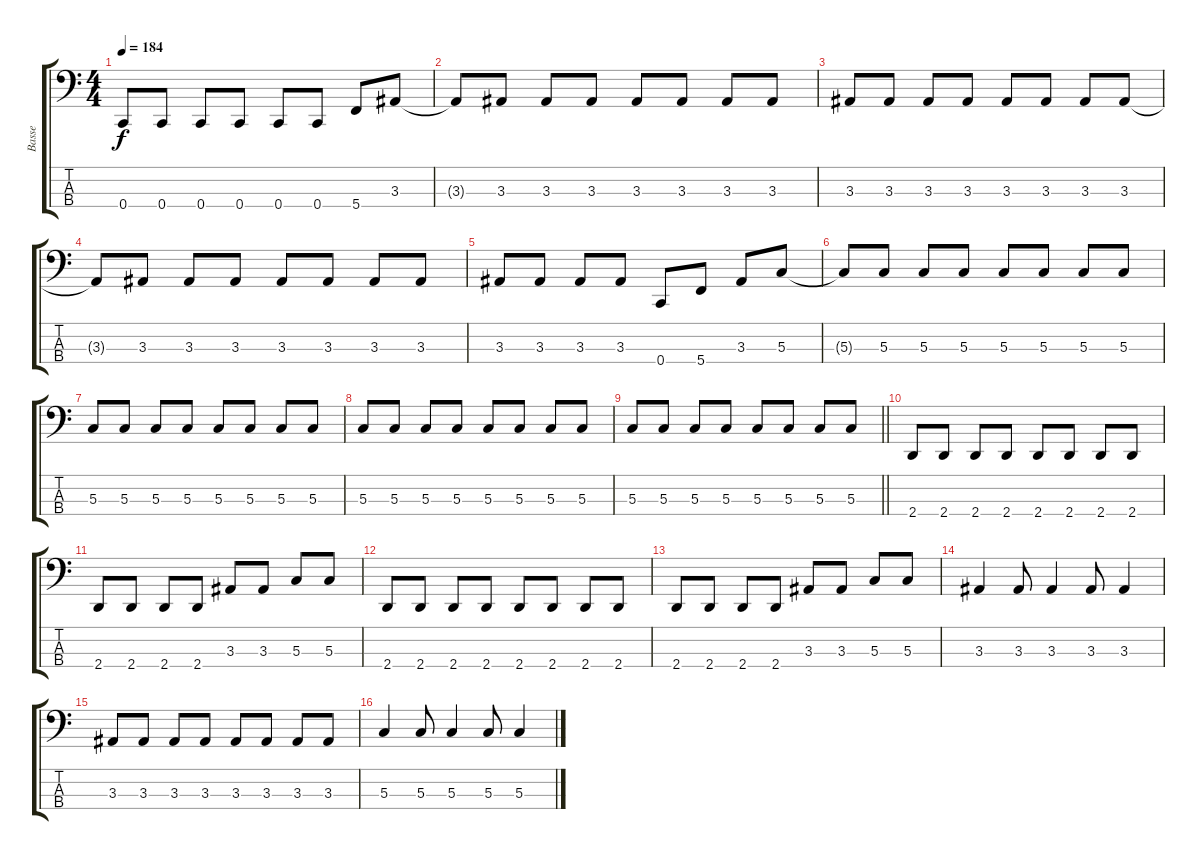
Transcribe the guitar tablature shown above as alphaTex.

\track ("Basse" "Basse") {instrument electricbassfinger}
\staff {score tabs}
\tuning (F2 C2 G1 C1) {hide}
\ts (4 4)
\tempo 184
\clef f4
\ks c
0.4.8{dy f} 0.4.8 0.4.8 0.4.8 0.4.8 0.4.8 5.4.8 3.3.8 |
3.3{t}.8 3.3.8 3.3.8 3.3.8 3.3.8 3.3.8 3.3.8 3.3.8 |
3.3.8 3.3.8 3.3.8 3.3.8 3.3.8 3.3.8 3.3.8 3.3.8 |
3.3{t}.8 3.3.8 3.3.8 3.3.8 3.3.8 3.3.8 3.3.8 3.3.8 |
3.3.8 3.3.8 3.3.8 3.3.8 0.4.8 5.4.8 3.3.8 5.3.8 |
5.3{t}.8 5.3.8 5.3.8 5.3.8 5.3.8 5.3.8 5.3.8 5.3.8 |
5.3.8 5.3.8 5.3.8 5.3.8 5.3.8 5.3.8 5.3.8 5.3.8 |
5.3.8 5.3.8 5.3.8 5.3.8 5.3.8 5.3.8 5.3.8 5.3.8 |
\barLineRight lightlight
5.3.8 5.3.8 5.3.8 5.3.8 5.3.8 5.3.8 5.3.8 5.3.8 |
2.4.8 2.4.8 2.4.8 2.4.8 2.4.8 2.4.8 2.4.8 2.4.8 |
2.4.8 2.4.8 2.4.8 2.4.8 3.3.8 3.3.8 5.3.8 5.3.8 |
2.4.8 2.4.8 2.4.8 2.4.8 2.4.8 2.4.8 2.4.8 2.4.8 |
2.4.8 2.4.8 2.4.8 2.4.8 3.3.8 3.3.8 5.3.8 5.3.8 |
3.3.4 3.3.8 3.3.4 3.3.8 3.3.4 |
3.3.8 3.3.8 3.3.8 3.3.8 3.3.8 3.3.8 3.3.8 3.3.8 |
5.3.4 5.3.8 5.3.4 5.3.8 5.3.4
